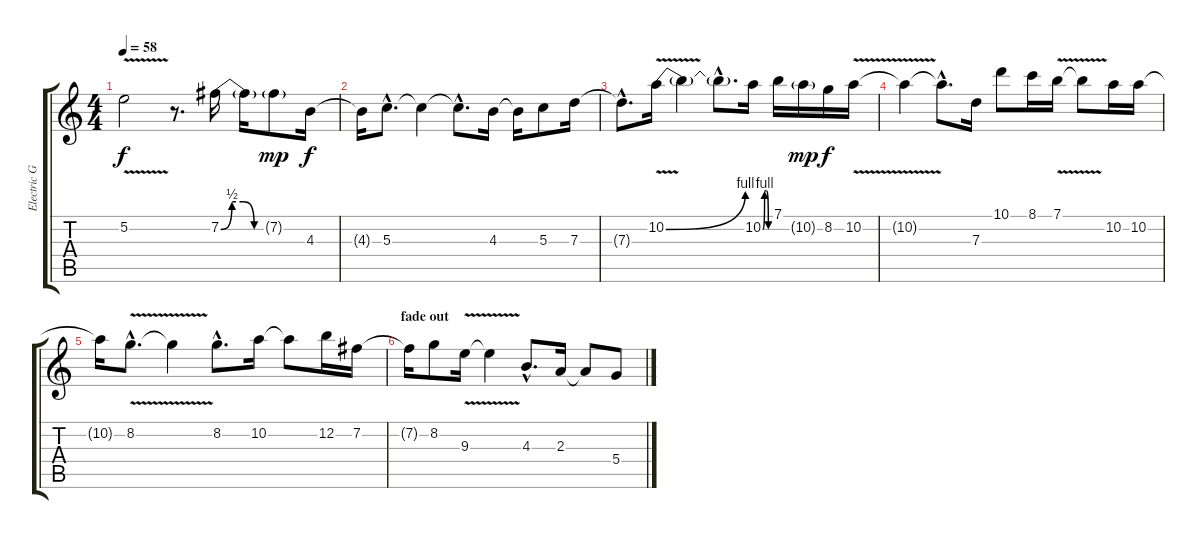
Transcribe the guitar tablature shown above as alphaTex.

\track ("Electric Guitar" "Electric G") {instrument overdrivenguitar}
\staff {score tabs}
\tuning (E4 B3 G3 D3 A2 E2) {hide}
\ts (4 4)
\tempo 58
\clef g2
\ks c
5.2{v}.2{dy f} r.8{d} 7.2{be (custom 0 0 15 2 30 2 45 0 60 0)}.16 7.2{t}.16 7.2{g}.8{dy mp} 4.3.16{dy f} |
4.3{t}.16 5.3{hac}.8{d} 5.3{t}.4 5.3{hac t}.8{d} 4.3.16 4.3{t}.16 5.3.8 7.3.16 |
7.3{hac t}.8{d} 10.2{be (bend 0 0 60 4) v}.16 10.2{t}.4 10.2{hac t}.8{d} 10.2{be (custom 0 0 15 4 30 4 45 0 60 0)}.16 7.1.16 10.2{g}.16{dy mp} 8.2.16{dy f} 10.2{v}.16 |
10.2{t}.4 10.2{hac t}.8{d} 7.3.16 10.1.8 8.1.16 7.1{v}.16 7.1{t}.8 10.2.16 10.2.16 |
10.2{t}.16 8.2{v hac}.8{d} 8.2{t}.4 8.2{hac}.8{d} 10.2.16 10.2{t}.8 12.2.16 7.2.16 |
\section ("" "fade out")
7.2{t}.16 8.2.8 9.3{v}.16 9.3{t}.4{volume 0} 4.3{hac}.8{d} 2.3.16 2.3{t}.8 5.4.8
